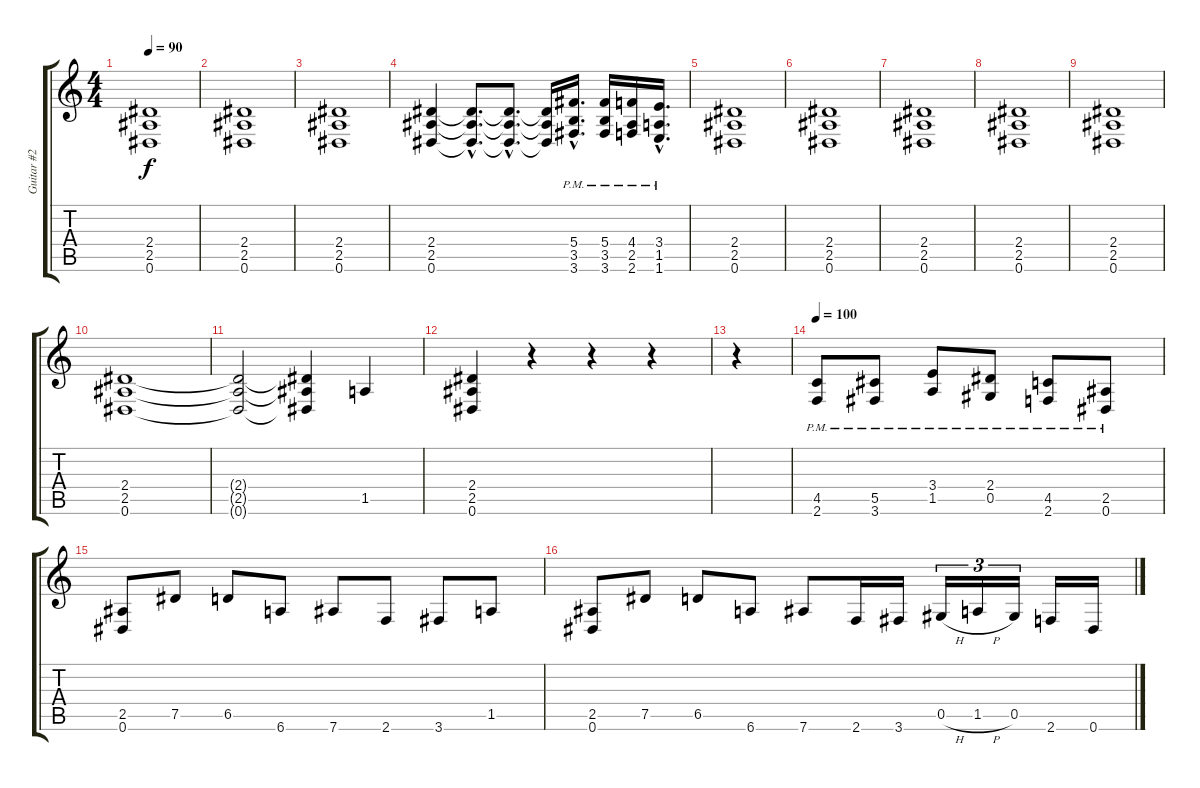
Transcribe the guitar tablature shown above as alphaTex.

\track ("Guitar #2" "Guitar #2") {instrument distortionguitar}
\staff {score tabs}
\tuning (Eb4 Bb3 Gb3 Db3 Ab2 Eb2) {hide}
\ts (4 4)
\tempo 90
\clef g2
\ks c
(2.4 2.5 0.6).1{dy f instrument distortionguitar} |
(2.4 2.5 0.6).1 |
(2.4 2.5 0.6).1 |
(2.4 2.5 0.6).4 (2.4{hac t} 2.5{hac t} 0.6{hac t}).8{d} (2.4{hac t} 2.5{hac t} 0.6{hac t}).8{d} (2.4{t} 2.5{t} 0.6{t}).16 (5.4{hac pm} 3.5{hac pm} 3.6{hac pm}).16{d} (5.4{pm} 3.5{pm} 3.6{pm}).16 (4.4{pm} 2.5{pm} 2.6{pm}).16 (3.4{hac pm} 1.5{hac pm} 1.6{hac pm}).16{d} |
(2.4 2.5 0.6).1 |
(2.4 2.5 0.6).1 |
(2.4 2.5 0.6).1 |
(2.4 2.5 0.6).1 |
(2.4 2.5 0.6).1 |
(2.4 2.5 0.6).1 |
(2.4{t} 2.5{t} 0.6{t}).2 (2.4{t} 2.5{t} 0.6{t}).4 1.5.4 |
(2.4 2.5 0.6).4 r.4 r.4 r.4 |
r.4 |
\tempo 100
(4.5{pm} 2.6{pm}).8 (5.5{pm} 3.6{pm}).8 (3.4{pm} 1.5{pm}).8 (2.4{pm} 0.5{pm}).8 (4.5{pm} 2.6{pm}).8 (2.5{pm} 0.6{pm}).8 |
(2.5 0.6).8 7.5.8 6.5.8 6.6.8 7.6.8 2.6.8 3.6.8 1.5.8 |
(2.5 0.6).8 7.5.8 6.5.8 6.6.8 7.6.8 2.6.16 3.6.16 0.5{h}.16{tu (3 2)} 1.5{h}.16{tu (3 2)} 0.5.16{tu (3 2)} 2.6.16 0.6.16
